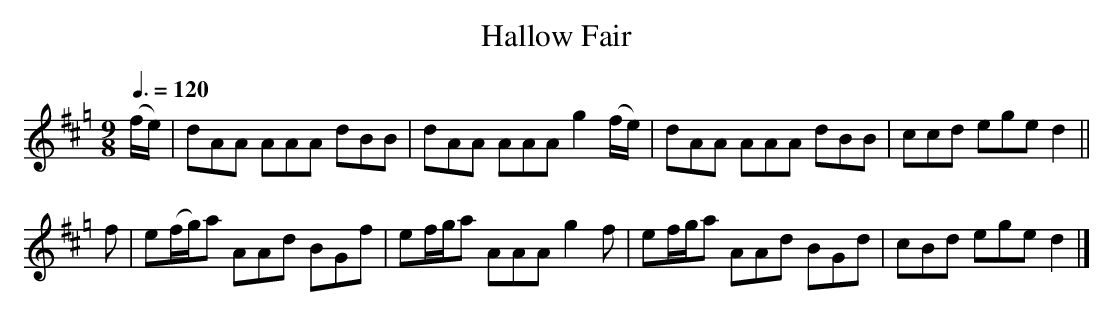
X:1
T:Hallow Fair
M:9/8
L:1/8
Q:3/8=120
K:Hp % D major, transposed from C
(f/e/)|dAA      AAA dBB|dAA    AAA g2(f/e/)|dAA    AAA dBB|ccd ege d2||
 f    |e(f/g/)a AAd BGf|ef/g/a AAA g2 f    |ef/g/a AAd BGd|cBd ege d2|]
